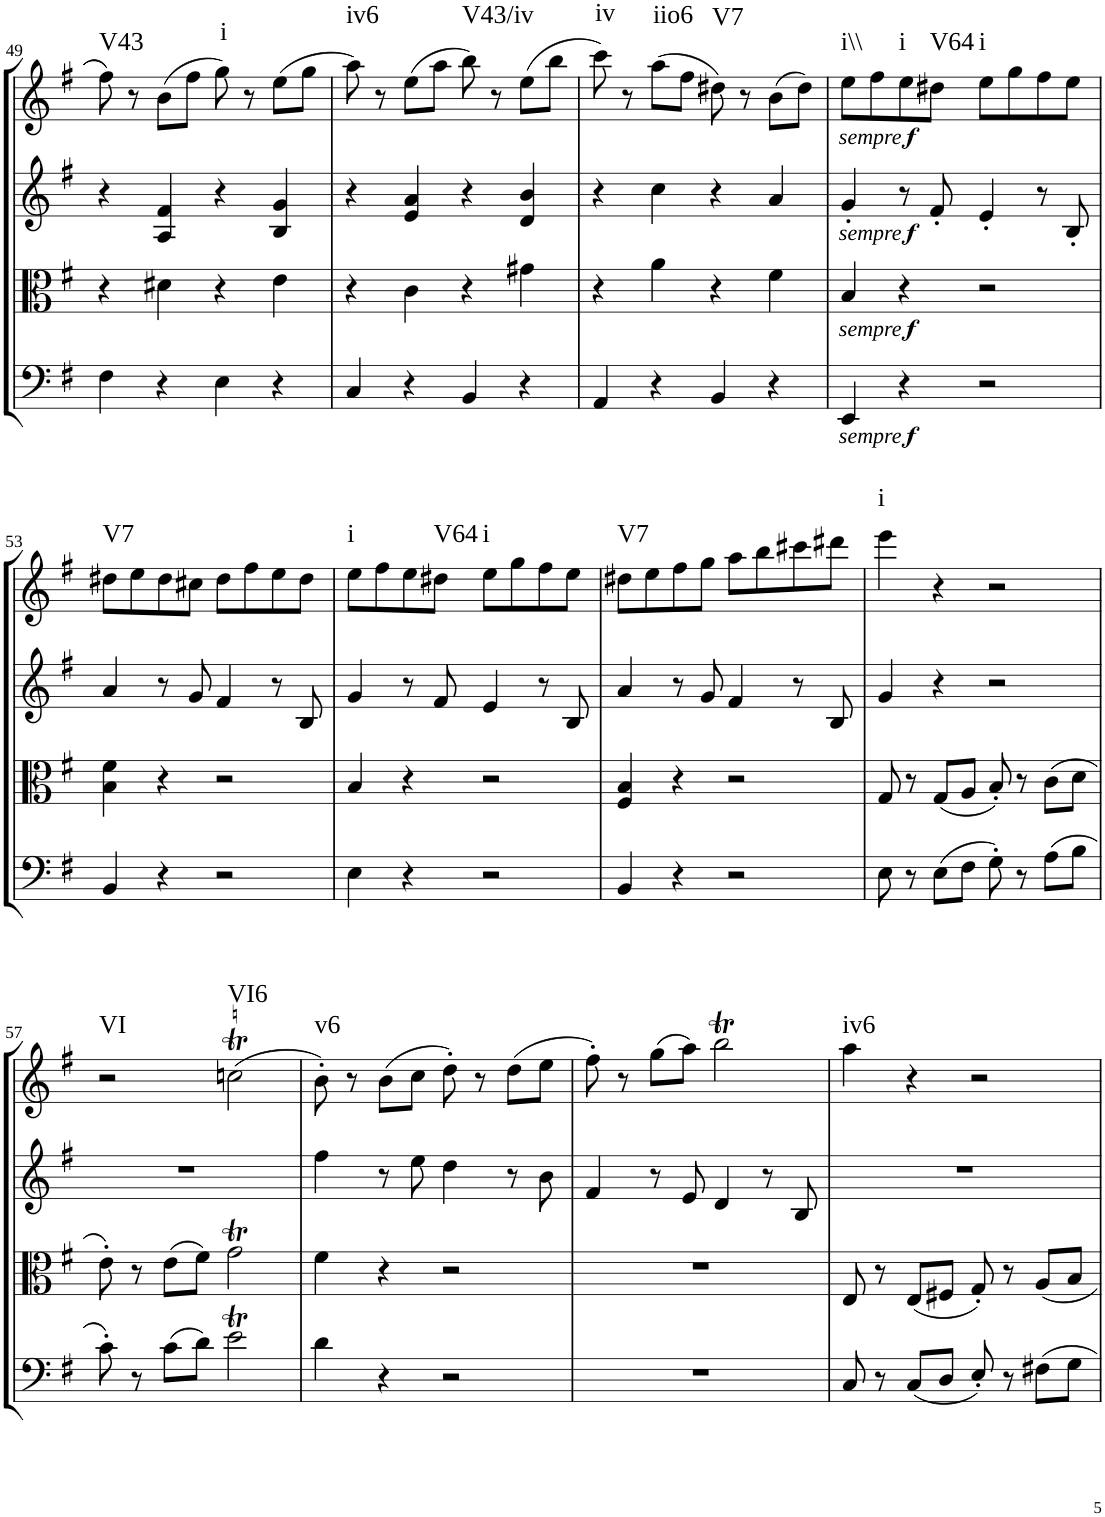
**kern	**kern	**kern	**kern	**harte
*part4	*part3	*part2	*part1	*part1
*staff4	*staff3	*staff2	*staff1	*
*I"Violoncello.	*I"Viola	*I"Violin II.	*I"Violin I.	*
*I'Vc	*I'Vla	*I'Vln	*I'Vln	*
!!LO:PB:g=z
*clefF4	*clefC3	*clefG2	*clefG2	*
*k[f#]	*k[f#]	*k[f#]	*k[f#]	*
*M2/2	*M2/2	*M2/2	*M2/2	*
*met(c|)	*met(c|)	*met(c|)	*met(c|)	*
=49	=49	=49	=49	=49
!	!	!	!	!LO:H:kt=V43
4F#\	4r	4r	8ff#\	N
.	.	.	8r	.
4r	4d#X\	4A/ 4f#/	(8b\L	.
.	.	.	8ff#\J	.
!	!	!	!	!LO:H:kt=i
4E\	4r	4r	8gg\)	N
.	.	.	8r	.
4r	4e\	4B/ 4g/	(8ee\L	.
.	.	.	8gg\J	.
=50	=50	=50	=50	=50
!	!	!	!	!LO:H:kt=iv6
4C/	4r	4r	8aa\)	N
.	.	.	8r	.
4r	4c\	4e/ 4a/	(8ee\L	.
.	.	.	8aa\J	.
!	!	!	!	!LO:H:kt=V43/iv
4BB/	4r	4r	8bb\)	N
.	.	.	8r	.
4r	4g#X\	4d/ 4b/	(8ee\L	.
.	.	.	8bb\J	.
=51	=51	=51	=51	=51
!	!	!	!	!LO:H:kt=iv
4AA/	4r	4r	8ccc\)	N
.	.	.	8r	.
!	!	!	!	!LO:H:kt=iio6
4r	4a\	4cc\	(8aa\L	N
.	.	.	8ff#\J	.
!	!	!	!	!LO:H:kt=V7
4BB/	4r	4r	8dd#X\)	N
.	.	.	8r	.
4r	4f#\	4a/	(8b\L	.
.	.	.	8dd#\J)	.
=52	=52	=52	=52	=52
!	!	!	!LO:TX:b:i:t=sempre	!
!	!	!LO:TX:b:i:t=sempre	!	!
!	!LO:TX:b:i:t=sempre	!	!	!
!LO:TX:b:i:t=sempre	!	!	!	!
!	!	!	!	!LO:H:kt=i\\
4EE/	4B/	4g'/	8ee\L	N
.	.	.	8ff#\	.
!	!	!	!	!LO:H:kt=i
4r	4r	8r	8ee\	N
!	!	!	!	!LO:H:kt=V64
.	.	8f#'/	8dd#X\J	N
!	!	!	!	!LO:H:kt=i
2r	2r	4e'/	8ee\L	N
.	.	.	8gg\	.
.	.	8r	8ff#\	.
.	.	8B'/	8ee\J	.
!!LO:LB:g=z
=53	=53	=53	=53	=53
!	!	!	!	!LO:H:kt=V7
4BB/	4B\ 4f#\	4a/	8dd#X\L	N
.	.	.	8ee\	.
4r	4r	8r	8dd#\	.
.	.	8g/	8cc#X\J	.
2r	2r	4f#/	8dd#\L	.
.	.	.	8ff#\	.
.	.	8r	8ee\	.
.	.	8B/	8dd#\J	.
=54	=54	=54	=54	=54
!	!	!	!	!LO:H:kt=i
4E\	4B/	4g/	8ee\L	N
.	.	.	8ff#\	.
4r	4r	8r	8ee\	.
!	!	!	!	!LO:H:kt=V64
.	.	8f#/	8dd#X\J	N
!	!	!	!	!LO:H:kt=i
2r	2r	4e/	8ee\L	N
.	.	.	8gg\	.
.	.	8r	8ff#\	.
.	.	8B/	8ee\J	.
=55	=55	=55	=55	=55
!	!	!	!	!LO:H:kt=V7
4BB/	4F#/ 4B/	4a/	8dd#X\L	N
.	.	.	8ee\	.
4r	4r	8r	8ff#\	.
.	.	8g/	8gg\J	.
2r	2r	4f#/	8aa\L	.
.	.	.	8bb\	.
.	.	8r	8ccc#X\	.
.	.	8B/	8ddd#X\J	.
=56	=56	=56	=56	=56
!	!	!	!	!LO:H:kt=i
8E\	8G/	4g/	4eee\	N
8r	8r	.	.	.
(8E\L	(8G/L	4r	4r	.
8F#\J	8A/J	.	.	.
8G'\)	8B'/)	2r	2r	.
8r	8r	.	.	.
(8A\L	(8c\L	.	.	.
8B\J	8d\J	.	.	.
!!LO:LB:g=z
=57	=57	=57	=57	=57
!	!	!	!	!LO:H:kt=VI
8c'\)	8e'\)	1r	2r	N
8r	8r	.	.	.
(8c\L	(8e\L	.	.	.
8d\J)	8f#\J)	.	.	.
!	!	!	!	!LO:H:kt=VI6
2eT\	2gT\	.	(2ccnT\	N
=58	=58	=58	=58	=58
!	!	!	!	!LO:H:kt=v6
4d\	4f#\	4ff#\	8b'\)	N
.	.	.	8r	.
4r	4r	8r	(8b\L	.
.	.	8ee\	8cc\J	.
2r	2r	4dd\	8dd'\)	.
.	.	.	8r	.
.	.	8r	(8dd\L	.
.	.	8b\	8ee\J	.
=59	=59	=59	=59	=59
1r	1r	4f#/	8ff#'\)	.
.	.	.	8r	.
.	.	8r	(8gg\L	.
.	.	8e/	8aa\J)	.
.	.	4d/	2bbt\	.
.	.	8r	.	.
.	.	8B/	.	.
=60	=60	=60	=60	=60
!	!	!	!	!LO:H:kt=iv6
8C/	8E/	1r	4aa\	N
8r	8r	.	.	.
(8C/L	(8E/L	.	4r	.
8D/J	8F#X/J	.	.	.
8E'/)	8G'/)	.	2r	.
8r	8r	.	.	.
8F#X\L	8A/L	.	.	.
8G\J	8B/J	.	.	.
=	=	=	=	=
*-	*-	*-	*-	*-
